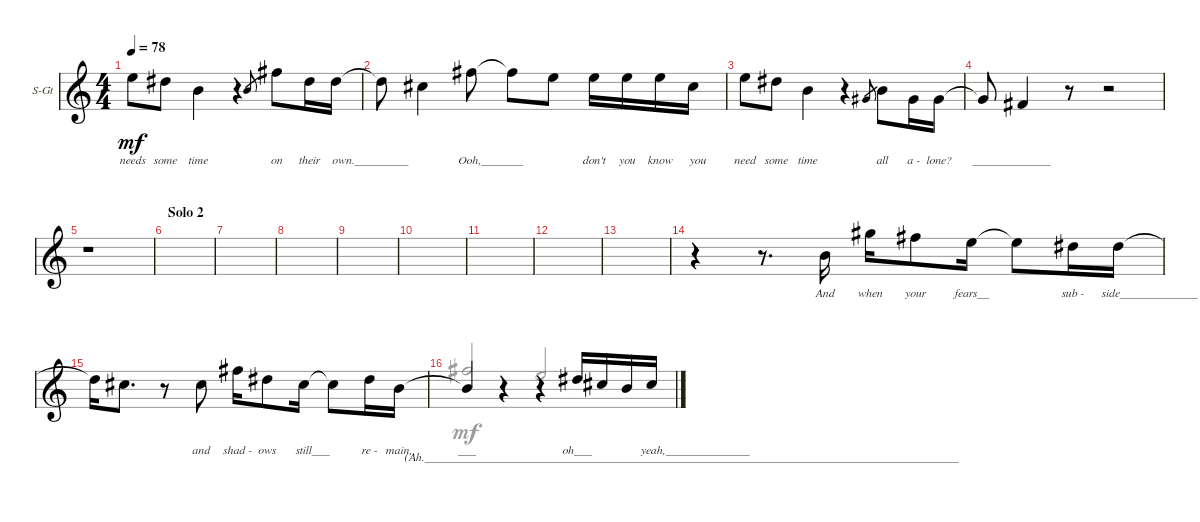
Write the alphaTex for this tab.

\defaultSystemsLayout 4
\bracketExtendMode groupsimilarinstruments
\firstSystemTrackNameOrientation horizontal
\otherSystemsTrackNameOrientation horizontal
\track ("Guitar R" "S-Gt") {instrument acousticguitarsteel}
\staff {score}
\tuning (Eb4 Bb3 Gb3 Db3 Ab2 Eb2)
\voice
\ts (4 4)
\tempo 78
\clef g2
\ks c
1.1.8{lyrics (0 "needs") lyrics (1 "") lyrics (2 "") lyrics (3 "") lyrics (4 "") dy mf} 0.1.8{lyrics (0 "some") lyrics (1 "") lyrics (2 "") lyrics (3 "") lyrics (4 "")} 1.2.4{lyrics (0 "time") lyrics (1 "") lyrics (2 "") lyrics (3 "") lyrics (4 "")} r.4 1.2.8{lyrics (0 "") lyrics (1 "") lyrics (2 "") lyrics (3 "") lyrics (4 "") gr} 3.1.8{lyrics (0 "on") lyrics (1 "") lyrics (2 "") lyrics (3 "") lyrics (4 "")} 0.1.16{lyrics (0 "their") lyrics (1 "") lyrics (2 "") lyrics (3 "") lyrics (4 "")} 0.1.16{lyrics (0 "     own.") lyrics (1 "") lyrics (2 "") lyrics (3 "") lyrics (4 "")} |
0.1{t}.8{lyrics (0 "_________") lyrics (1 "") lyrics (2 "") lyrics (3 "") lyrics (4 "")} 3.2.4{lyrics (0 "") lyrics (1 "") lyrics (2 "") lyrics (3 "") lyrics (4 "")} 3.1.8{lyrics (0 "             Ooh,_______") lyrics (1 "") lyrics (2 "") lyrics (3 "") lyrics (4 "")} 3.1{t}.8{lyrics (0 "") lyrics (1 "") lyrics (2 "") lyrics (3 "") lyrics (4 "")} 1.1.8{lyrics (0 "") lyrics (1 "") lyrics (2 "") lyrics (3 "") lyrics (4 "")} 1.1.16{lyrics (0 "don't     ") lyrics (1 "") lyrics (2 "") lyrics (3 "") lyrics (4 "")} 1.1.16{lyrics (0 "you   ") lyrics (1 "") lyrics (2 "") lyrics (3 "") lyrics (4 "")} 1.1.16{lyrics (0 "know") lyrics (1 "") lyrics (2 "") lyrics (3 "") lyrics (4 "")} 3.2.16{lyrics (0 "   you") lyrics (1 "") lyrics (2 "") lyrics (3 "") lyrics (4 "")} |
1.1.8{lyrics (0 "need") lyrics (1 "") lyrics (2 "") lyrics (3 "") lyrics (4 "")} 0.1.8{lyrics (0 "some") lyrics (1 "") lyrics (2 "") lyrics (3 "") lyrics (4 "")} 1.2.4{lyrics (0 "time") lyrics (1 "") lyrics (2 "") lyrics (3 "") lyrics (4 "")} r.4 2.3.8{lyrics (0 "") lyrics (1 "") lyrics (2 "") lyrics (3 "") lyrics (4 "") gr} 1.2.8{lyrics (0 "all") lyrics (1 "") lyrics (2 "") lyrics (3 "") lyrics (4 "") beam invert} 2.3.16{lyrics (0 "a -") lyrics (1 "") lyrics (2 "") lyrics (3 "") lyrics (4 "")} 2.3.16{lyrics (0 "lone?") lyrics (1 "") lyrics (2 "") lyrics (3 "") lyrics (4 "")} |
2.3{t}.8{lyrics (0 "                   _____________") lyrics (1 "") lyrics (2 "") lyrics (3 "") lyrics (4 "")} 0.3.4{lyrics (0 "") lyrics (1 "") lyrics (2 "") lyrics (3 "") lyrics (4 "")} r.8 r.2 |
r.1 |
\section ("" "Solo 2")
|
|
|
|
|
|
|
|
r.4 r.8{d} 1.2.16{lyrics (0 "And") lyrics (1 "") lyrics (2 "") lyrics (3 "") lyrics (4 "")} 5.1.16{lyrics (0 "when") lyrics (1 "") lyrics (2 "") lyrics (3 "") lyrics (4 "")} 3.1.8{lyrics (0 "your") lyrics (1 "") lyrics (2 "") lyrics (3 "") lyrics (4 "")} 1.1.16{lyrics (0 "fears__") lyrics (1 "") lyrics (2 "") lyrics (3 "") lyrics (4 "")} 1.1{t}.8{lyrics (0 "") lyrics (1 "") lyrics (2 "") lyrics (3 "") lyrics (4 "")} 0.1.16{lyrics (0 "sub -") lyrics (1 "") lyrics (2 "") lyrics (3 "") lyrics (4 "")} 0.1.16{lyrics (0 "                     side_____________") lyrics (1 "") lyrics (2 "") lyrics (3 "") lyrics (4 "")} |
0.1{t}.16{lyrics (0 "") lyrics (1 "") lyrics (2 "") lyrics (3 "") lyrics (4 "")} 3.2.8{d lyrics (0 "") lyrics (1 "") lyrics (2 "") lyrics (3 "") lyrics (4 "")} r.8 3.2.8{lyrics (0 "and") lyrics (1 "") lyrics (2 "") lyrics (3 "") lyrics (4 "")} 3.1.16{lyrics (0 "shad -") lyrics (1 "") lyrics (2 "") lyrics (3 "") lyrics (4 "")} 0.1.8{lyrics (0 "ows") lyrics (1 "") lyrics (2 "") lyrics (3 "") lyrics (4 "")} 3.2.16{lyrics (0 "      still___") lyrics (1 "") lyrics (2 "") lyrics (3 "") lyrics (4 "")} 3.2{t}.8{lyrics (0 "") lyrics (1 "") lyrics (2 "") lyrics (3 "") lyrics (4 "")} 0.1.16{lyrics (0 "re -") lyrics (1 "") lyrics (2 "") lyrics (3 "") lyrics (4 "")} 1.2.16{lyrics (0 "main,") lyrics (1 "") lyrics (2 "") lyrics (3 "") lyrics (4 "")} |
1.2{t}.4{lyrics (0 "___") lyrics (1 "                                                                                                                                               (Ah._________________________________________________________________________________________") lyrics (2 "") lyrics (3 "") lyrics (4 "")} r.4 r.4 0.1.16{lyrics (0 "oh___") lyrics (1 "") lyrics (2 "") lyrics (3 "") lyrics (4 "")} 3.2.16{lyrics (0 "") lyrics (1 "") lyrics (2 "") lyrics (3 "") lyrics (4 "")} 1.2.16{lyrics (0 "") lyrics (1 "") lyrics (2 "") lyrics (3 "") lyrics (4 "")} 3.2.16{lyrics (0 "                             yeah,______________") lyrics (1 "") lyrics (2 "") lyrics (3 "") lyrics (4 "")}
\voice
\clef g2
\ottava regular
\simile none
\ks c
|
|
|
|
|
|
|
|
|
|
|
|
|
|
|
3.1.2{beam invert} 6.2.2{beam invert}
